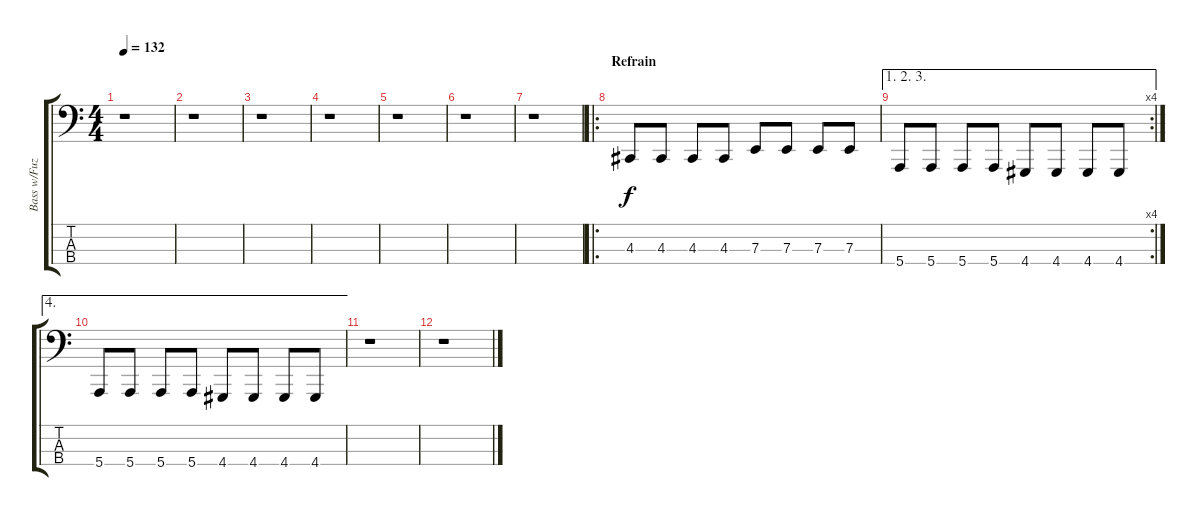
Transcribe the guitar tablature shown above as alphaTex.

\track ("Bass w/Fuzz - ?" "Bass w/Fuz") {instrument lead2sawtooth}
\staff {score tabs}
\tuning (G2 D2 A1 E1) {hide}
\ts (4 4)
\tempo 132
\clef f4
\ks c
r.1{dy f} |
r.1 |
r.1 |
r.1 |
r.1 |
r.1 |
r.1 |
\ro
\section ("" "Refrain")
4.3.8 4.3.8 4.3.8 4.3.8 7.3.8 7.3.8 7.3.8 7.3.8 |
\ae (1 2 3)
\rc 4
5.4.8 5.4.8 5.4.8 5.4.8 4.4.8 4.4.8 4.4.8 4.4.8 |
\ae 4
5.4.8 5.4.8 5.4.8 5.4.8 4.4.8 4.4.8 4.4.8 4.4.8 |
r.1 |
r.1
